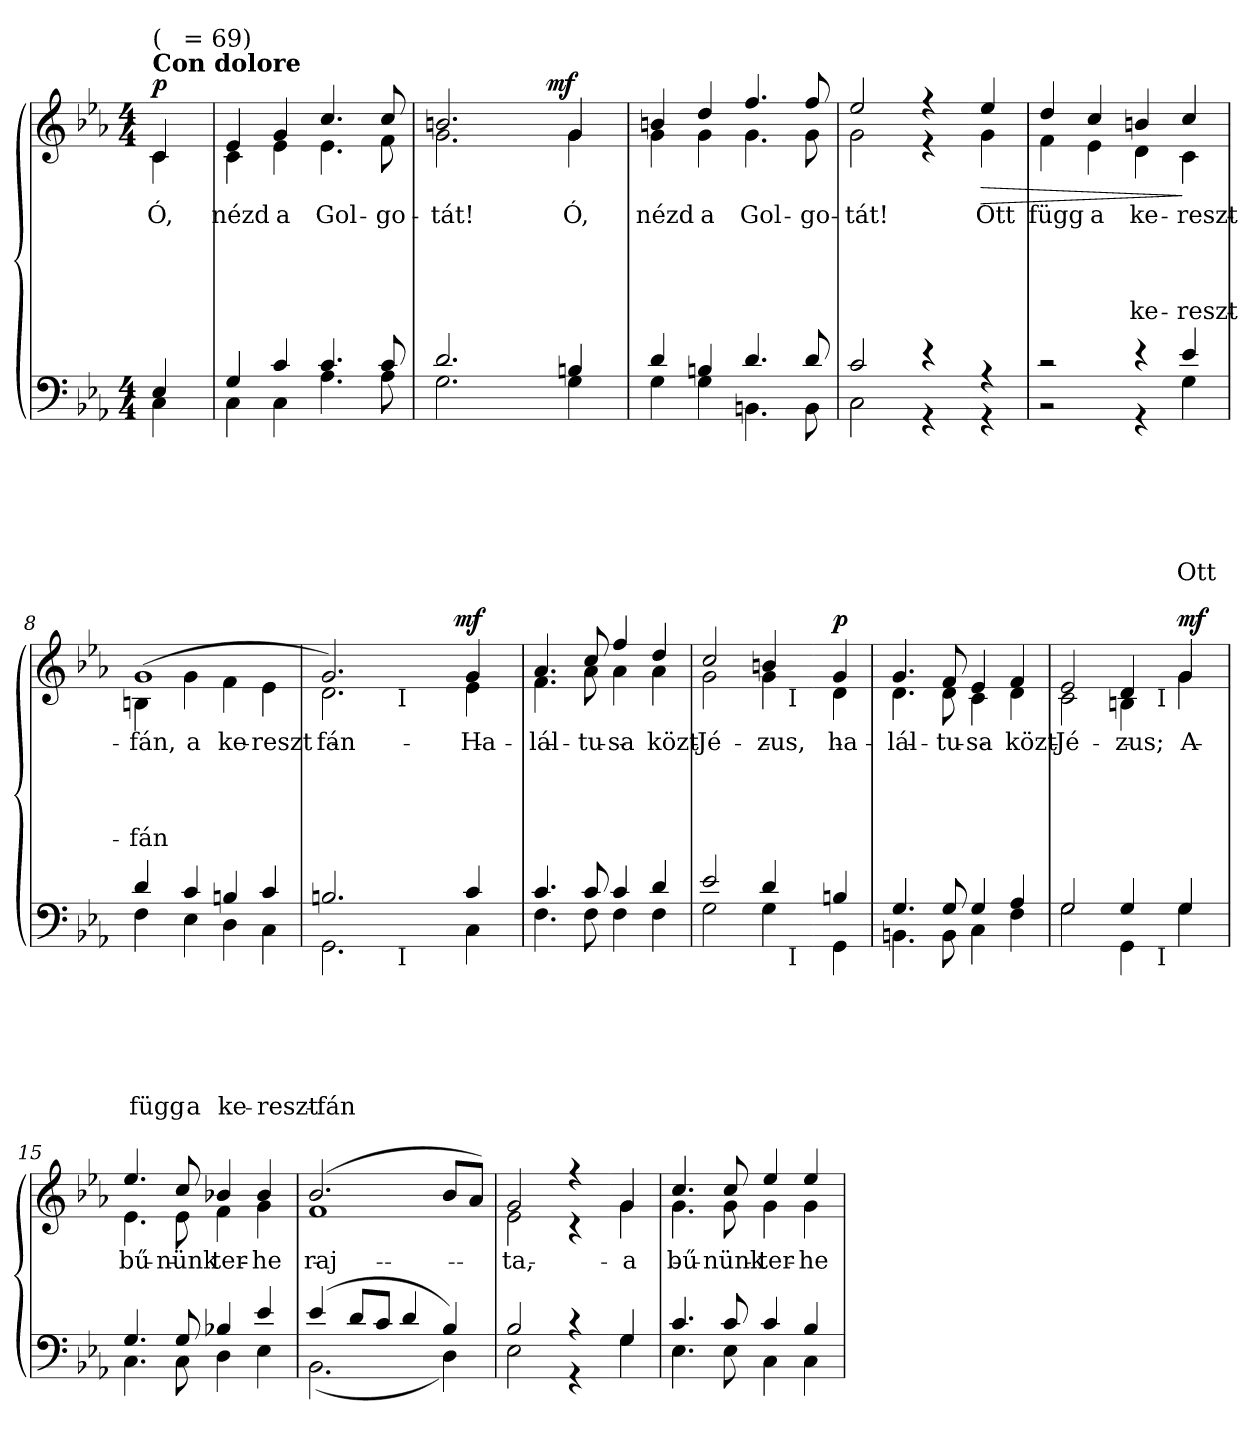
**kern	**text	**text	**text	**text	**text	**text	**kern	**text	**text	**text	**text	**text	**dynam
*part2	*part2	*part2	*part2	*part2	*part2	*part2	*part1	*part1	*part1	*part1	*part1	*part1	*part1
*staff2	*staff2	*staff2	*staff2	*staff2	*staff2	*staff2	*staff1	*staff1	*staff1	*staff1	*staff1	*staff1	*staff1
*clefF4	*	*	*	*	*	*	*clefG2	*	*	*	*	*	*
*k[b-e-a-]	*	*	*	*	*	*	*k[b-e-a-]	*	*	*	*	*	*
*E-:	*	*	*	*	*	*	*E-:	*	*	*	*	*	*
*M4/4	*	*	*	*	*	*	*M4/4	*	*	*	*	*	*
=1	=1	=1	=1	=1	=1	=1	=1	=1	=1	=1	=1	=1	=1
*^	*	*	*	*	*	*	*^	*	*	*	*	*	*
!	!	!	!	!	!	!	!	!LO:TX:a:B:t=Con dolore	!	!	!	!	!	!	!
!	!	!	!	!	!	!	!	!LO:TX:a:t=(	!	!	!	!	!	!	!
!	!	!	!	!	!	!	!	!	!	!LO:LY:b	!	!	!	!	!LO:DY:b
*	*	*	*	*	*	*	*	*	*^	*	*	*	*	*	*
4E-/	4C\	.	.	.	.	.	.	4c/	4c\	8ryy	Ó,	.	.	.	.	p
!	!	!	!	!	!	!	!	!	!	!LO:TX:a:t== 69)	!	!	!	!	!	!
.	.	.	.	.	.	.	.	.	.	8ryy	.	.	.	.	.	.
*	*	*	*	*	*	*	*	*	*v	*v	*	*	*	*	*	*
=2	=2	=2	=2	=2	=2	=2	=2	=2	=2	=2	=2	=2	=2	=2	=2
*	*	*	*	*	*	*	*	*	*^	*	*	*	*	*	*
!	!	!	!	!	!	!	!	!	!	!	!LO:LY:b	!	!	!	!	!
*	*	*	*	*	*	*	*	*	*v	*v	*	*	*	*	*	*
4G/	4C\	.	.	.	.	.	.	4e-/	4c\	nézd	.	.	.	.	.
!	!	!	!	!	!	!	!	!	!	!LO:LY:b	!	!	!	!	!
4c/	4C\	.	.	.	.	.	.	4g/	4e-\	a	.	.	.	.	.
!	!	!	!	!	!	!	!	!	!	!LO:LY:b	!	!	!	!	!
4.c/	4.A-\	.	.	.	.	.	.	4.cc/	4.e-\	Gol-	.	.	.	.	.
!	!	!	!	!	!	!	!	!	!	!LO:LY:b	!	!	!	!	!
8c/	8A-\	.	.	.	.	.	.	8cc/	8f\	-go-	.	.	.	.	.
=3	=3	=3	=3	=3	=3	=3	=3	=3	=3	=3	=3	=3	=3	=3	=3
!	!	!	!	!	!	!	!	!	!	!LO:LY:b	!	!	!	!	!
*	*	*	*	*	*	*	*	*	*^	*	*	*	*	*	*
2.d/	2.G\	.	.	.	.	.	.	2.bn/	2.g\	2ryy	-tát!	.	.	.	.	.
.	.	.	.	.	.	.	.	.	.	8.ryy	.	.	.	.	.	.
!	!	!	!	!	!	!	!	!	!	!	!	!	!	!	!	!LO:DY:a
.	.	.	.	.	.	.	.	.	.	4ryy	.	.	.	.	.	mf
!	!	!	!	!	!	!	!	!	!	!	!LO:LY:b	!	!	!	!	!
4Bn/	4G\	.	.	.	.	.	.	4g/	4g\	.	Ó,	.	.	.	.	.
.	.	.	.	.	.	.	.	.	.	16ryy	.	.	.	.	.	.
*	*	*	*	*	*	*	*	*	*v	*v	*	*	*	*	*	*
=4	=4	=4	=4	=4	=4	=4	=4	=4	=4	=4	=4	=4	=4	=4	=4
*	*	*	*	*	*	*	*	*	*^	*	*	*	*	*	*
!	!	!	!	!	!	!	!	!	!	!	!LO:LY:b	!	!	!	!	!
*	*	*	*	*	*	*	*	*	*v	*v	*	*	*	*	*	*
4d/	4G\	.	.	.	.	.	.	4bn/	4g\	nézd	.	.	.	.	.
!	!	!	!	!	!	!	!	!	!	!LO:LY:b	!	!	!	!	!
4Bn/	4G\	.	.	.	.	.	.	4dd/	4g\	a	.	.	.	.	.
!	!	!	!	!	!	!	!	!	!	!LO:LY:b	!	!	!	!	!
4.d/	4.BBn\	.	.	.	.	.	.	4.ff/	4.g\	Gol-	.	.	.	.	.
!	!	!	!	!	!	!	!	!	!	!LO:LY:b	!	!	!	!	!
8d/	8BB\	.	.	.	.	.	.	8ff/	8g\	-go-	.	.	.	.	.
=5	=5	=5	=5	=5	=5	=5	=5	=5	=5	=5	=5	=5	=5	=5	=5
!	!	!	!	!	!	!	!	!	!	!LO:LY:b	!	!	!	!	!
2c/	2C\	.	.	.	.	.	.	2ee-/	2g\	-tát!	.	.	.	.	.
4r	4r	.	.	.	.	.	.	4r	4r	.	.	.	.	.	.
!!LO:LB:g=z	!!
=6-	=6-	=6-	=6-	=6-	=6-	=6-	=6-	=6-	=6-	=6-	=6-	=6-	=6-	=6-	=6-
!	!	!	!	!	!	!	!	!	!	!	!	!	!	!	!LO:HP:b
!	!	!	!	!	!	!	!	!	!	!LO:LY:b	!	!	!	!	!
4r	4r	.	.	.	.	.	.	4ee-/	4g\	Ott	.	.	.	.	>
=7	=7	=7	=7	=7	=7	=7	=7	=7	=7	=7	=7	=7	=7	=7	=7
!	!	!	!	!	!	!	!	!	!	!LO:LY:b	!	!	!	!	!
2r	2r	.	.	.	.	.	.	4dd/	4f\	függ	.	.	.	.	.
!	!	!	!	!	!	!	!	!	!	!LO:LY:b	!	!	!	!	!
.	.	.	.	.	.	.	.	4cc/	4e-\	a	.	.	.	.	.
!	!	!	!	!	!	!	!	!	!	!	!	!	!	!LO:LY:a	!
!	!	!	!	!	!	!	!	!	!	!LO:LY:b	!	!	!	!	!
4r	4r	.	.	.	.	.	.	4bn/	4d\	ke-	.	.	.	ke-	.
!	!	!	!	!	!	!	!LO:LY:b	!	!	!	!	!	!	!	!
!	!	!	!	!	!	!	!	!	!	!	!	!	!	!LO:LY:a	!
!	!	!	!	!	!	!	!	!	!	!LO:LY:b	!	!	!	!	!
4e-/	4G\	.	.	.	.	.	Ott	4cc/	4c\	-reszt-	.	.	.	-reszt-	]
=8	=8	=8	=8	=8	=8	=8	=8	=8	=8	=8	=8	=8	=8	=8	=8
!	!	!	!	!	!	!	!LO:LY:b	!	!	!	!	!	!	!	!
!	!	!	!	!	!	!	!	!	!	!	!	!	!	!LO:LY:a	!
!	!	!	!	!	!	!	!	!	!	!LO:LY:b	!	!	!	!	!
4d/	4F\	.	.	.	.	.	függ	(>1g	4Bn\	-fán,	.	.	.	-fán	.
!	!	!	!	!	!	!	!LO:LY:b	!	!	!	!	!	!	!	!
!	!	!	!	!	!	!	!	!	!	!LO:LY:b	!	!	!	!	!
4c/	4E-\	.	.	.	.	.	a	.	4g\	a	.	.	.	.	.
!	!	!	!	!	!	!	!LO:LY:b	!	!	!	!	!	!	!	!
!	!	!	!	!	!	!	!	!	!	!LO:LY:b	!	!	!	!	!
4Bn/	4D\	.	.	.	.	.	ke-	.	4f\	ke-	.	.	.	.	.
!	!	!	!	!	!	!	!LO:LY:b	!	!	!	!	!	!	!	!
!	!	!	!	!	!	!	!	!	!	!LO:LY:b	!	!	!	!	!
4c/	4C\	.	.	.	.	.	-reszt-	.	4e-\	-reszt-	.	.	.	.	.
*	*	*	*	*	*	*	*	*v	*v	*	*	*	*	*	*
=9	=9	=9	=9	=9	=9	=9	=9	=9	=9	=9	=9	=9	=9	=9
*	*	*	*	*	*	*	*	*^	*	*	*	*	*	*
!	!	!	!	!	!	!	!LO:LY:b	!	!	!	!	!	!	!	!
!	!	!	!	!	!	!	!	!	!	!LO:LY:b	!	!	!	!	!
*	*^	*	*	*	*	*	*	*^	*^	*	*	*	*	*	*
2.Bn/	2.GG\	4ryy	.	.	.	.	.	-fán	2.g/)	2.d\	2ryy	4ryy	-fán	.	.	.	.	.
.	.	8ryy	.	.	.	.	.	.	.	.	.	8ryy	.	.	.	.	.	.
.	.	32ryy	.	.	.	.	.	.	.	.	.	32ryy	.	.	.	.	.	.
!	!	!	!	!	!	!	!	!	!	!	!	!LO:TX:b:t=I	!	!	!	!	!	!
!	!	!LO:TX:b:t=I	!	!	!	!	!	!	!	!	!	!	!	!	!	!	!	!
.	.	2ryy	.	.	.	.	.	.	.	.	.	2ryy	.	.	.	.	.	.
.	.	.	.	.	.	.	.	.	.	.	8..ryy	.	.	.	.	.	.	.
!	!	!	!	!	!	!	!	!	!	!	!	!	!	!	!	!	!	!LO:DY:a
.	.	.	.	.	.	.	.	.	.	.	4ryy	.	.	.	.	.	.	mf
!	!	!	!	!	!	!	!	!	!	!	!	!	!LO:LY:b	!	!	!	!	!
4c/	4C\	.	.	.	.	.	.	.	4g/	4e-\	.	.	Ha-	.	.	.	.	.
.	.	16.ryy	.	.	.	.	.	.	.	.	.	16.ryy	.	.	.	.	.	.
.	.	.	.	.	.	.	.	.	.	.	32ryy	.	.	.	.	.	.	.
*	*v	*v	*	*	*	*	*	*	*	*	*	*	*	*	*	*	*	*
*	*	*	*	*	*	*	*	*	*v	*v	*v	*	*	*	*	*	*
=10	=10	=10	=10	=10	=10	=10	=10	=10	=10	=10	=10	=10	=10	=10	=10
*	*^	*	*	*	*	*	*	*^	*^	*	*	*	*	*	*
!	!	!	!	!	!	!	!	!	!	!	!	!	!LO:LY:b	!	!	!	!	!
*	*v	*v	*	*	*	*	*	*	*	*	*	*	*	*	*	*	*	*
*	*	*	*	*	*	*	*	*	*v	*v	*v	*	*	*	*	*	*
4.c/	4.F\	.	.	.	.	.	.	4.a-/	4.f\	-lál-	.	.	.	.	.
!	!	!	!	!	!	!	!	!	!	!LO:LY:b	!	!	!	!	!
8c/	8F\	.	.	.	.	.	.	8cc/	8a-\	-tu-	.	.	.	.	.
!	!	!	!	!	!	!	!	!	!	!LO:LY:b	!	!	!	!	!
4c/	4F\	.	.	.	.	.	.	4ff/	4a-\	-sa	.	.	.	.	.
!	!	!	!	!	!	!	!	!	!	!LO:LY:b	!	!	!	!	!
4d/	4F\	.	.	.	.	.	.	4dd/	4a-\	közt	.	.	.	.	.
=11	=11	=11	=11	=11	=11	=11	=11	=11	=11	=11	=11	=11	=11	=11	=11
!	!	!	!	!	!	!	!	!	!	!LO:LY:b	!	!	!	!	!
*	*^	*	*	*	*	*	*	*	*^	*	*	*	*	*	*
2e-/	2G\	2ryy	.	.	.	.	.	.	2cc/	2g\	2ryy	Jé-	.	.	.	.	.
!	!	!	!	!	!	!	!	!	!	!	!	!LO:LY:b	!	!	!	!	!
4d/	4G\	8ryy	.	.	.	.	.	.	4bn/	4g\	8ryy	-zus,	.	.	.	.	.
!	!	!	!	!	!	!	!	!	!	!	!LO:TX:b:t=I	!	!	!	!	!	!
!	!	!LO:TX:b:t=I	!	!	!	!	!	!	!	!	!	!	!	!	!	!	!
.	.	8ryy	.	.	.	.	.	.	.	.	8ryy	.	.	.	.	.	.
*	*v	*v	*	*	*	*	*	*	*	*	*	*	*	*	*	*	*
*	*	*	*	*	*	*	*	*	*v	*v	*	*	*	*	*	*
!!LO:LB:g=z
=12-	=12-	=12-	=12-	=12-	=12-	=12-	=12-	=12-	=12-	=12-	=12-	=12-	=12-	=12-	=12-
*	*^	*	*	*	*	*	*	*	*^	*	*	*	*	*	*
!	!	!	!	!	!	!	!	!	!	!	!	!LO:LY:b	!	!	!	!	!LO:DY:a
*	*v	*v	*	*	*	*	*	*	*	*	*	*	*	*	*	*	*
*	*	*	*	*	*	*	*	*	*v	*v	*	*	*	*	*	*
4Bn/	4GG\	.	.	.	.	.	.	4g/	4d\	ha-	.	.	.	.	p
=13	=13	=13	=13	=13	=13	=13	=13	=13	=13	=13	=13	=13	=13	=13	=13
!	!	!	!	!	!	!	!	!	!	!LO:LY:b	!	!	!	!	!
4.G/	4.BBn\	.	.	.	.	.	.	4.g/	4.d\	-lál-	.	.	.	.	.
!	!	!	!	!	!	!	!	!	!	!LO:LY:b	!	!	!	!	!
8G/	8BB\	.	.	.	.	.	.	8f/	8d\	-tu-	.	.	.	.	.
!	!	!	!	!	!	!	!	!	!	!LO:LY:b	!	!	!	!	!
4G/	4C\	.	.	.	.	.	.	4e-/	4c\	-sa	.	.	.	.	.
!	!	!	!	!	!	!	!	!	!	!LO:LY:b	!	!	!	!	!
4A-/	4F\	.	.	.	.	.	.	4f/	4d\	közt	.	.	.	.	.
=14	=14	=14	=14	=14	=14	=14	=14	=14	=14	=14	=14	=14	=14	=14	=14
!	!	!	!	!	!	!	!	!	!	!LO:LY:b	!	!	!	!	!
*	*^	*	*	*	*	*	*	*	*^	*	*	*	*	*	*
2G/	2G\	2ryy	.	.	.	.	.	.	2e-/	2c\	2ryy	Jé-	.	.	.	.	.
!	!	!	!	!	!	!	!	!	!	!	!	!LO:LY:b	!	!	!	!	!
4G/	4GG\	8ryy	.	.	.	.	.	.	4d/	4Bn\	8ryy	-zus;	.	.	.	.	.
.	.	32ryy	.	.	.	.	.	.	.	.	32ryy	.	.	.	.	.	.
!	!	!	!	!	!	!	!	!	!	!	!LO:TX:b:t=I	!	!	!	!	!	!
!	!	!LO:TX:b:t=I	!	!	!	!	!	!	!	!	!	!	!	!	!	!	!
.	.	4ryy	.	.	.	.	.	.	.	.	4ryy	.	.	.	.	.	.
!	!	!	!	!	!	!	!	!	!	!	!	!LO:LY:b	!	!	!	!	!LO:DY:a
4G/	4G\	.	.	.	.	.	.	.	4g/	4g\	.	A	.	.	.	.	mf
.	.	16.ryy	.	.	.	.	.	.	.	.	16.ryy	.	.	.	.	.	.
*	*v	*v	*	*	*	*	*	*	*	*	*	*	*	*	*	*	*
*	*	*	*	*	*	*	*	*	*v	*v	*	*	*	*	*	*
=15	=15	=15	=15	=15	=15	=15	=15	=15	=15	=15	=15	=15	=15	=15	=15
*	*^	*	*	*	*	*	*	*	*^	*	*	*	*	*	*
!	!	!	!	!	!	!	!	!	!	!	!	!LO:LY:b	!	!	!	!	!
*	*v	*v	*	*	*	*	*	*	*	*	*	*	*	*	*	*	*
*	*	*	*	*	*	*	*	*	*v	*v	*	*	*	*	*	*
4.G/	4.C\	.	.	.	.	.	.	4.ee-/	4.e-\	bű-	.	.	.	.	.
!	!	!	!	!	!	!	!	!	!	!LO:LY:b	!	!	!	!	!
8G/	8C\	.	.	.	.	.	.	8cc/	8e-\	-nünk	.	.	.	.	.
!	!	!	!	!	!	!	!	!	!	!LO:LY:b	!	!	!	!	!
4B-X/	4D\	.	.	.	.	.	.	4b-X/	4f\	ter-	.	.	.	.	.
!	!	!	!	!	!	!	!	!	!	!LO:LY:b	!	!	!	!	!
4e-/	4E-\	.	.	.	.	.	.	4b-/	4g\	-he	.	.	.	.	.
=16	=16	=16	=16	=16	=16	=16	=16	=16	=16	=16	=16	=16	=16	=16	=16
!	!	!	!	!	!	!	!	!	!	!LO:LY:b	!	!	!	!	!
(>4e-/	(<2.BB-\	.	.	.	.	.	.	(>2.b-/	1f	raj-	.	.	.	.	.
8d/L	.	.	.	.	.	.	.	.	.	.	.	.	.	.	.
8c/J	.	.	.	.	.	.	.	.	.	.	.	.	.	.	.
4d/	.	.	.	.	.	.	.	.	.	.	.	.	.	.	.
4B-/)	4D\)	.	.	.	.	.	.	8b-/L	.	.	.	.	.	.	.
.	.	.	.	.	.	.	.	8a-/J)	.	.	.	.	.	.	.
=17	=17	=17	=17	=17	=17	=17	=17	=17	=17	=17	=17	=17	=17	=17	=17
!	!	!	!	!	!	!	!	!	!	!LO:LY:b	!	!	!	!	!
2B-/	2E-\	.	.	.	.	.	.	2g/	2e-\	-ta,	.	.	.	.	.
4r	4r	.	.	.	.	.	.	4r	4r	.	.	.	.	.	.
!!LO:PB:g=z	!!
=18-	=18-	=18-	=18-	=18-	=18-	=18-	=18-	=18-	=18-	=18-	=18-	=18-	=18-	=18-	=18-
!	!	!	!	!	!	!	!	!	!	!LO:LY:b	!	!	!	!	!
4G/	4G\	.	.	.	.	.	.	4g/	4g\	a	.	.	.	.	.
=19	=19	=19	=19	=19	=19	=19	=19	=19	=19	=19	=19	=19	=19	=19	=19
!	!	!	!	!	!	!	!	!	!	!LO:LY:b	!	!	!	!	!
4.c/	4.E-\	.	.	.	.	.	.	4.cc/	4.g\	bű-	.	.	.	.	.
!	!	!	!	!	!	!	!	!	!	!LO:LY:b	!	!	!	!	!
8c/	8E-\	.	.	.	.	.	.	8cc/	8g\	-nünk	.	.	.	.	.
!	!	!	!	!	!	!	!	!	!	!LO:LY:b	!	!	!	!	!
4c/	4C\	.	.	.	.	.	.	4ee-/	4g\	ter-	.	.	.	.	.
!	!	!	!	!	!	!	!	!	!	!LO:LY:b	!	!	!	!	!
4B-/	4C\	.	.	.	.	.	.	4ee-/	4g\	-he	.	.	.	.	.
*v	*v	*	*	*	*	*	*	*	*	*	*	*	*	*	*
*	*	*	*	*	*	*	*v	*v	*	*	*	*	*	*
=	=	=	=	=	=	=	=	=	=	=	=	=	=
*-	*-	*-	*-	*-	*-	*-	*-	*-	*-	*-	*-	*-	*-
